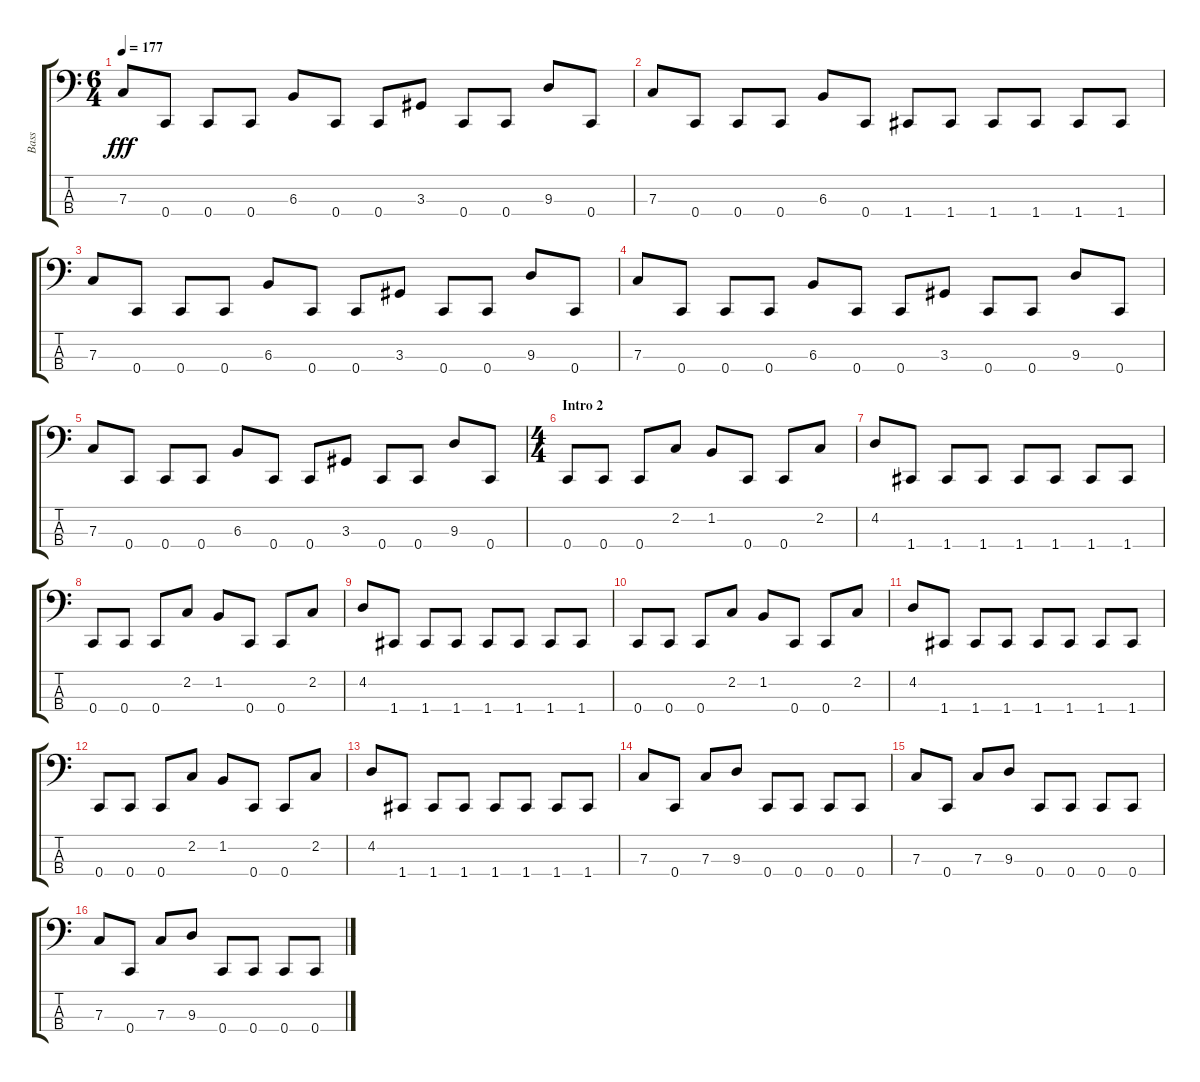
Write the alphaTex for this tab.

\track ("Bass" "Bass") {instrument electricbassfinger}
\staff {score tabs}
\tuning (Eb2 Bb1 F1 C1) {hide}
\ts (6 4)
\tempo 177
\clef f4
\ks c
7.3.8{dy fff} 0.4.8 0.4.8 0.4.8 6.3.8 0.4.8 0.4.8 3.3.8 0.4.8 0.4.8 9.3.8 0.4.8 |
7.3.8 0.4.8 0.4.8 0.4.8 6.3.8 0.4.8 1.4.8 1.4.8 1.4.8 1.4.8 1.4.8 1.4.8 |
7.3.8 0.4.8 0.4.8 0.4.8 6.3.8 0.4.8 0.4.8 3.3.8 0.4.8 0.4.8 9.3.8 0.4.8 |
7.3.8 0.4.8 0.4.8 0.4.8 6.3.8 0.4.8 0.4.8 3.3.8 0.4.8 0.4.8 9.3.8 0.4.8 |
7.3.8 0.4.8 0.4.8 0.4.8 6.3.8 0.4.8 0.4.8 3.3.8 0.4.8 0.4.8 9.3.8 0.4.8 |
\ts (4 4)
\section ("" "Intro 2")
0.4.8 0.4.8 0.4.8 2.2.8 1.2.8 0.4.8 0.4.8 2.2.8 |
4.2.8 1.4.8 1.4.8 1.4.8 1.4.8 1.4.8 1.4.8 1.4.8 |
0.4.8 0.4.8 0.4.8 2.2.8 1.2.8 0.4.8 0.4.8 2.2.8 |
4.2.8 1.4.8 1.4.8 1.4.8 1.4.8 1.4.8 1.4.8 1.4.8 |
0.4.8 0.4.8 0.4.8 2.2.8 1.2.8 0.4.8 0.4.8 2.2.8 |
4.2.8 1.4.8 1.4.8 1.4.8 1.4.8 1.4.8 1.4.8 1.4.8 |
0.4.8 0.4.8 0.4.8 2.2.8 1.2.8 0.4.8 0.4.8 2.2.8 |
4.2.8 1.4.8 1.4.8 1.4.8 1.4.8 1.4.8 1.4.8 1.4.8 |
7.3.8 0.4.8 7.3.8 9.3.8 0.4.8 0.4.8 0.4.8 0.4.8 |
7.3.8 0.4.8 7.3.8 9.3.8 0.4.8 0.4.8 0.4.8 0.4.8 |
7.3.8 0.4.8 7.3.8 9.3.8 0.4.8 0.4.8 0.4.8 0.4.8
